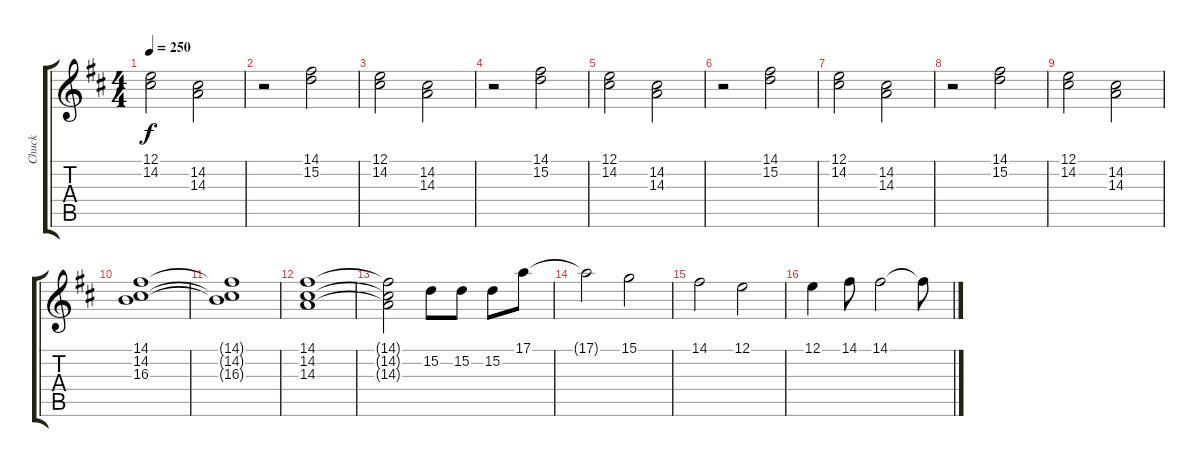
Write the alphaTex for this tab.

\track ("Chuck" "Chuck") {instrument violin}
\staff {score tabs}
\tuning (E4 B3 G3 D3 A2 E2) {hide}
\ts (4 4)
\tempo 250
\clef g2
\ks d
(12.1 14.2).2{dy f} (14.2 14.3).2 |
r.2 (14.1 15.2).2 |
(12.1 14.2).2 (14.2 14.3).2 |
r.2 (14.1 15.2).2 |
(12.1 14.2).2 (14.2 14.3).2 |
r.2 (14.1 15.2).2 |
(12.1 14.2).2 (14.2 14.3).2 |
r.2 (14.1 15.2).2 |
(12.1 14.2).2 (14.2 14.3).2 |
(14.1 14.2 16.3).1 |
(14.1{t} 14.2{t} 16.3{t}).1 |
(14.1 14.2 14.3).1 |
(14.1{t} 14.2{t} 14.3{t}).2 15.2.8 15.2.8 15.2.8 17.1.8 |
17.1{t}.2 15.1.2 |
14.1.2 12.1.2 |
12.1.4 14.1.8 14.1.2 14.1{t}.8
